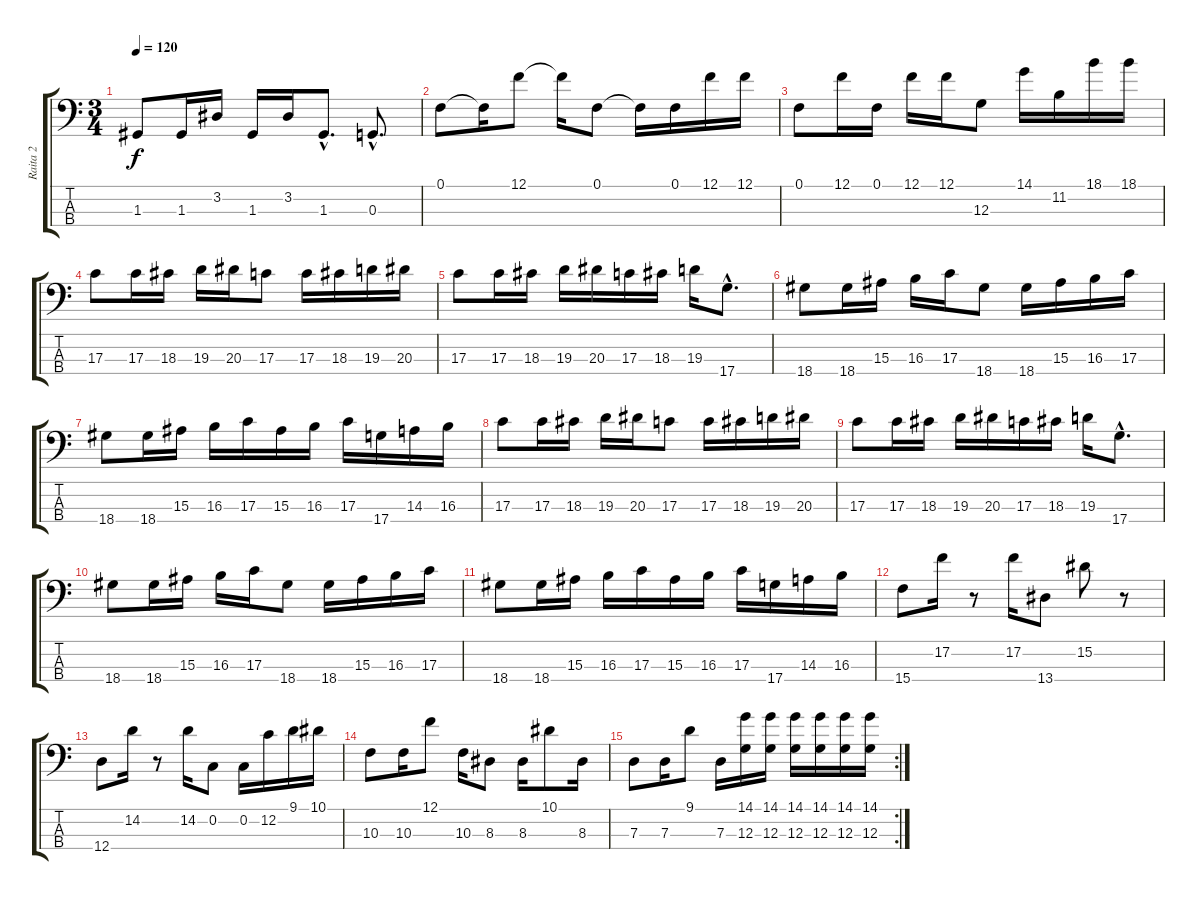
\track ("Raita 2" "Raita 2") {instrument acousticbass}
\staff {score tabs}
\tuning (F2 C2 G1 D1) {hide}
\ts (3 4)
\tempo 120
\clef f4
\ks c
1.3.8{dy f} 1.3.16 3.2.16 1.3.16 3.2.16 1.3{hac}.8{d} 0.3{hac}.8{d} |
0.1.8 0.1{t}.16 12.1.8 12.1{t}.16 0.1.8 0.1{t}.16 0.1.16 12.1.16 12.1.16 |
0.1.8 12.1.16 0.1.16 12.1.16 12.1.16 12.3.8 14.1.16 11.2.16 18.1.16 18.1.16 |
17.3.8 17.3.16 18.3.16 19.3.16 20.3.16 17.3.8 17.3.16 18.3.16 19.3.16 20.3.16 |
17.3.8 17.3.16 18.3.16 19.3.16 20.3.16 17.3.16 18.3.16 19.3.16 17.4{hac}.8{d} |
18.4.8 18.4.16 15.3.16 16.3.16 17.3.16 18.4.8 18.4.16 15.3.16 16.3.16 17.3.16 |
18.4.8 18.4.16 15.3.16 16.3.16 17.3.16 15.3.16 16.3.16 17.3.16 17.4.16 14.3.16 16.3.16 |
17.3.8 17.3.16 18.3.16 19.3.16 20.3.16 17.3.8 17.3.16 18.3.16 19.3.16 20.3.16 |
17.3.8 17.3.16 18.3.16 19.3.16 20.3.16 17.3.16 18.3.16 19.3.16 17.4{hac}.8{d} |
18.4.8 18.4.16 15.3.16 16.3.16 17.3.16 18.4.8 18.4.16 15.3.16 16.3.16 17.3.16 |
18.4.8 18.4.16 15.3.16 16.3.16 17.3.16 15.3.16 16.3.16 17.3.16 17.4.16 14.3.16 16.3.16 |
15.4.8 17.2.16 r.8 17.2.16 13.4.8 15.2.8 r.8 |
12.4.8 14.2.16 r.8 14.2.16 0.2.8 0.2.16 12.2.16 9.1.16 10.1.16 |
10.3.8 10.3.16 12.1.8 10.3.16 8.3.8 8.3.16 10.1.8 8.3.16 |
\rc 2
7.3.8 7.3.16 9.1.8 7.3.16 (14.1 12.3).16 (14.1 12.3).16 (14.1 12.3).16 (14.1 12.3).16 (14.1 12.3).16 (14.1 12.3).16
